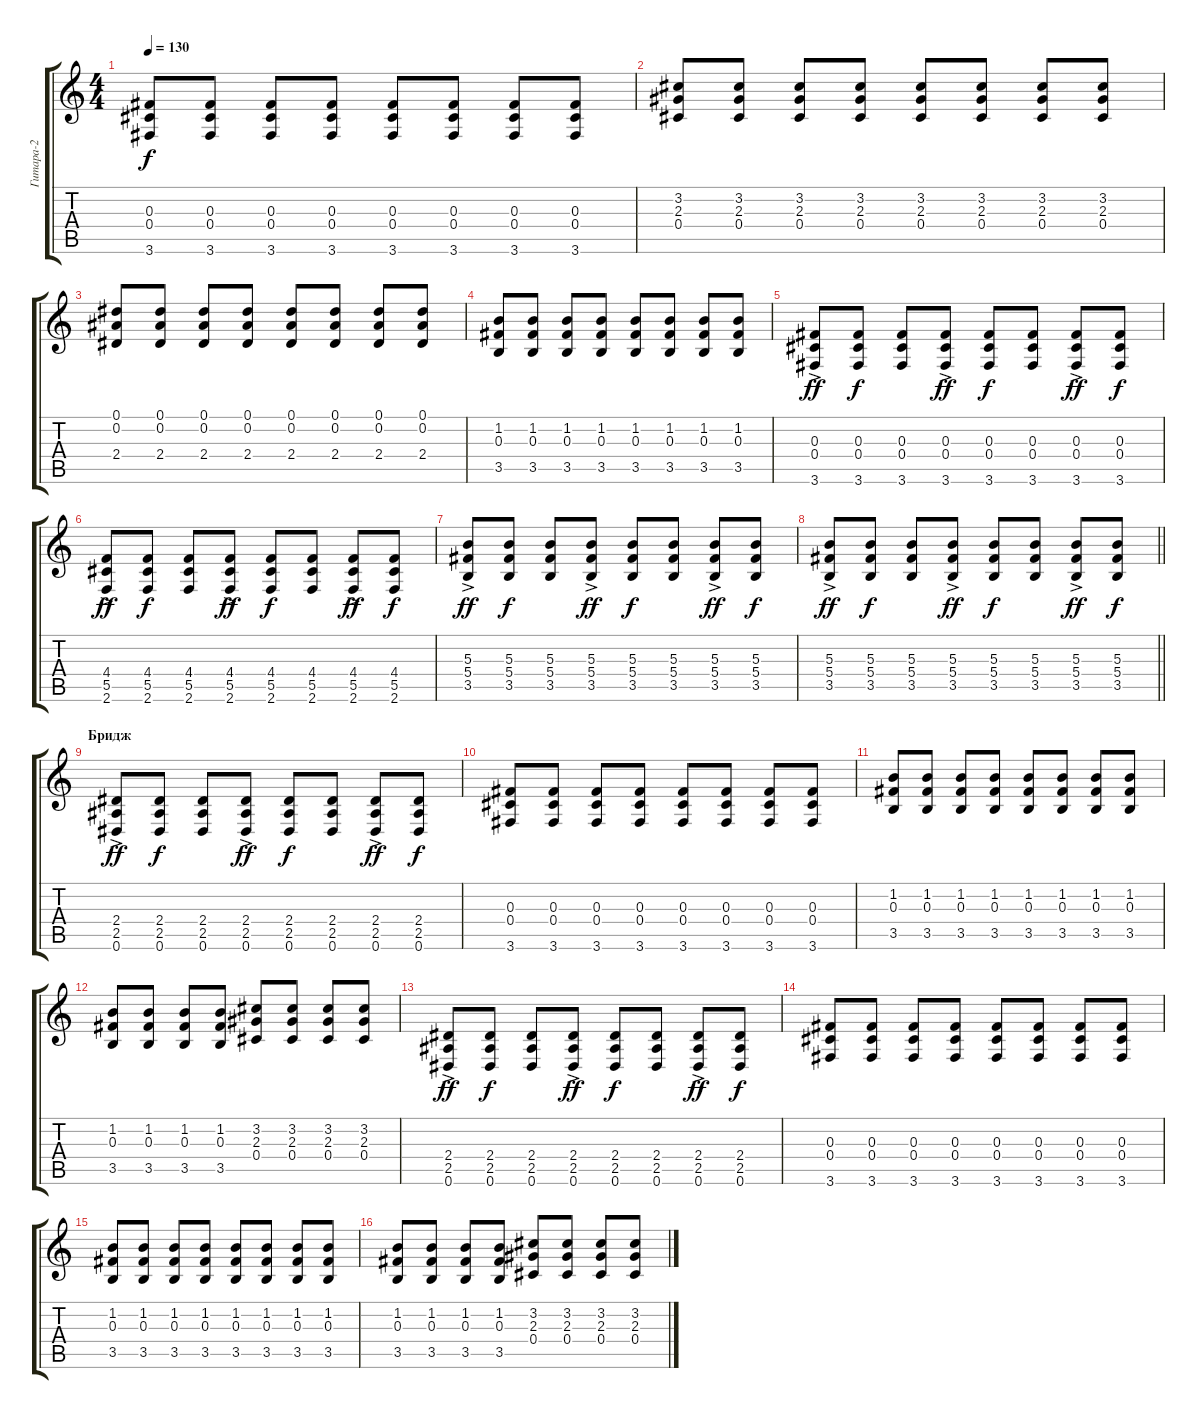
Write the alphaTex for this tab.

\track ("Гитара-2" "Гитара-2") {instrument electricguitarclean}
\staff {score tabs}
\tuning (Eb4 Bb3 Gb3 Db3 Ab2 Eb2) {hide}
\ts (4 4)
\tempo 130
\clef g2
\ks c
(0.3 0.4 3.6).8{dy f} (0.3 0.4 3.6).8 (0.3 0.4 3.6).8 (0.3 0.4 3.6).8 (0.3 0.4 3.6).8 (0.3 0.4 3.6).8 (0.3 0.4 3.6).8 (0.3 0.4 3.6).8 |
(3.2 2.3 0.4).8 (3.2 2.3 0.4).8 (3.2 2.3 0.4).8 (3.2 2.3 0.4).8 (3.2 2.3 0.4).8 (3.2 2.3 0.4).8 (3.2 2.3 0.4).8 (3.2 2.3 0.4).8 |
(0.1 0.2 2.4).8 (0.1 0.2 2.4).8 (0.1 0.2 2.4).8 (0.1 0.2 2.4).8 (0.1 0.2 2.4).8 (0.1 0.2 2.4).8 (0.1 0.2 2.4).8 (0.1 0.2 2.4).8 |
(1.2 0.3 3.5).8 (1.2 0.3 3.5).8 (1.2 0.3 3.5).8 (1.2 0.3 3.5).8 (1.2 0.3 3.5).8 (1.2 0.3 3.5).8 (1.2 0.3 3.5).8 (1.2 0.3 3.5).8 |
(0.3{ac} 0.4{ac} 3.6{ac}).8{dy ff} (0.3 0.4 3.6).8{dy f} (0.3 0.4 3.6).8 (0.3{ac} 0.4{ac} 3.6{ac}).8{dy ff} (0.3 0.4 3.6).8{dy f} (0.3 0.4 3.6).8 (0.3{ac} 0.4{ac} 3.6{ac}).8{dy ff} (0.3 0.4 3.6).8{dy f} |
(4.4{ac} 5.5{ac} 2.6{ac}).8{dy ff} (4.4 5.5 2.6).8{dy f} (4.4 5.5 2.6).8 (4.4{ac} 5.5{ac} 2.6{ac}).8{dy ff} (4.4 5.5 2.6).8{dy f} (4.4 5.5 2.6).8 (4.4{ac} 5.5{ac} 2.6{ac}).8{dy ff} (4.4 5.5 2.6).8{dy f} |
(5.3{ac} 5.4{ac} 3.5{ac}).8{dy ff} (5.3 5.4 3.5).8{dy f} (5.3 5.4 3.5).8 (5.3{ac} 5.4{ac} 3.5{ac}).8{dy ff} (5.3 5.4 3.5).8{dy f} (5.3 5.4 3.5).8 (5.3{ac} 5.4{ac} 3.5{ac}).8{dy ff} (5.3 5.4 3.5).8{dy f} |
\barLineRight lightlight
(5.3{ac} 5.4{ac} 3.5{ac}).8{dy ff} (5.3 5.4 3.5).8{dy f} (5.3 5.4 3.5).8 (5.3{ac} 5.4{ac} 3.5{ac}).8{dy ff} (5.3 5.4 3.5).8{dy f} (5.3 5.4 3.5).8 (5.3{ac} 5.4{ac} 3.5{ac}).8{dy ff} (5.3 5.4 3.5).8{dy f} |
\section ("" "Бридж")
(2.4{ac} 2.5 0.6).8{dy ff} (2.4 2.5 0.6).8{dy f} (2.4 2.5 0.6).8 (2.4{ac} 2.5 0.6).8{dy ff} (2.4 2.5 0.6).8{dy f} (2.4 2.5 0.6).8 (2.4{ac} 2.5 0.6).8{dy ff} (2.4 2.5 0.6).8{dy f} |
(0.3 0.4 3.6).8 (0.3 0.4 3.6).8 (0.3 0.4 3.6).8 (0.3 0.4 3.6).8 (0.3 0.4 3.6).8 (0.3 0.4 3.6).8 (0.3 0.4 3.6).8 (0.3 0.4 3.6).8 |
(1.2 0.3 3.5).8 (1.2 0.3 3.5).8 (1.2 0.3 3.5).8 (1.2 0.3 3.5).8 (1.2 0.3 3.5).8 (1.2 0.3 3.5).8 (1.2 0.3 3.5).8 (1.2 0.3 3.5).8 |
(1.2 0.3 3.5).8 (1.2 0.3 3.5).8 (1.2 0.3 3.5).8 (1.2 0.3 3.5).8 (3.2 2.3 0.4).8 (3.2 2.3 0.4).8 (3.2 2.3 0.4).8 (3.2 2.3 0.4).8 |
(2.4{ac} 2.5 0.6).8{dy ff} (2.4 2.5 0.6).8{dy f} (2.4 2.5 0.6).8 (2.4{ac} 2.5 0.6).8{dy ff} (2.4 2.5 0.6).8{dy f} (2.4 2.5 0.6).8 (2.4{ac} 2.5 0.6).8{dy ff} (2.4 2.5 0.6).8{dy f} |
(0.3 0.4 3.6).8 (0.3 0.4 3.6).8 (0.3 0.4 3.6).8 (0.3 0.4 3.6).8 (0.3 0.4 3.6).8 (0.3 0.4 3.6).8 (0.3 0.4 3.6).8 (0.3 0.4 3.6).8 |
(1.2 0.3 3.5).8 (1.2 0.3 3.5).8 (1.2 0.3 3.5).8 (1.2 0.3 3.5).8 (1.2 0.3 3.5).8 (1.2 0.3 3.5).8 (1.2 0.3 3.5).8 (1.2 0.3 3.5).8 |
(1.2 0.3 3.5).8 (1.2 0.3 3.5).8 (1.2 0.3 3.5).8 (1.2 0.3 3.5).8 (3.2 2.3 0.4).8 (3.2 2.3 0.4).8 (3.2 2.3 0.4).8 (3.2 2.3 0.4).8
